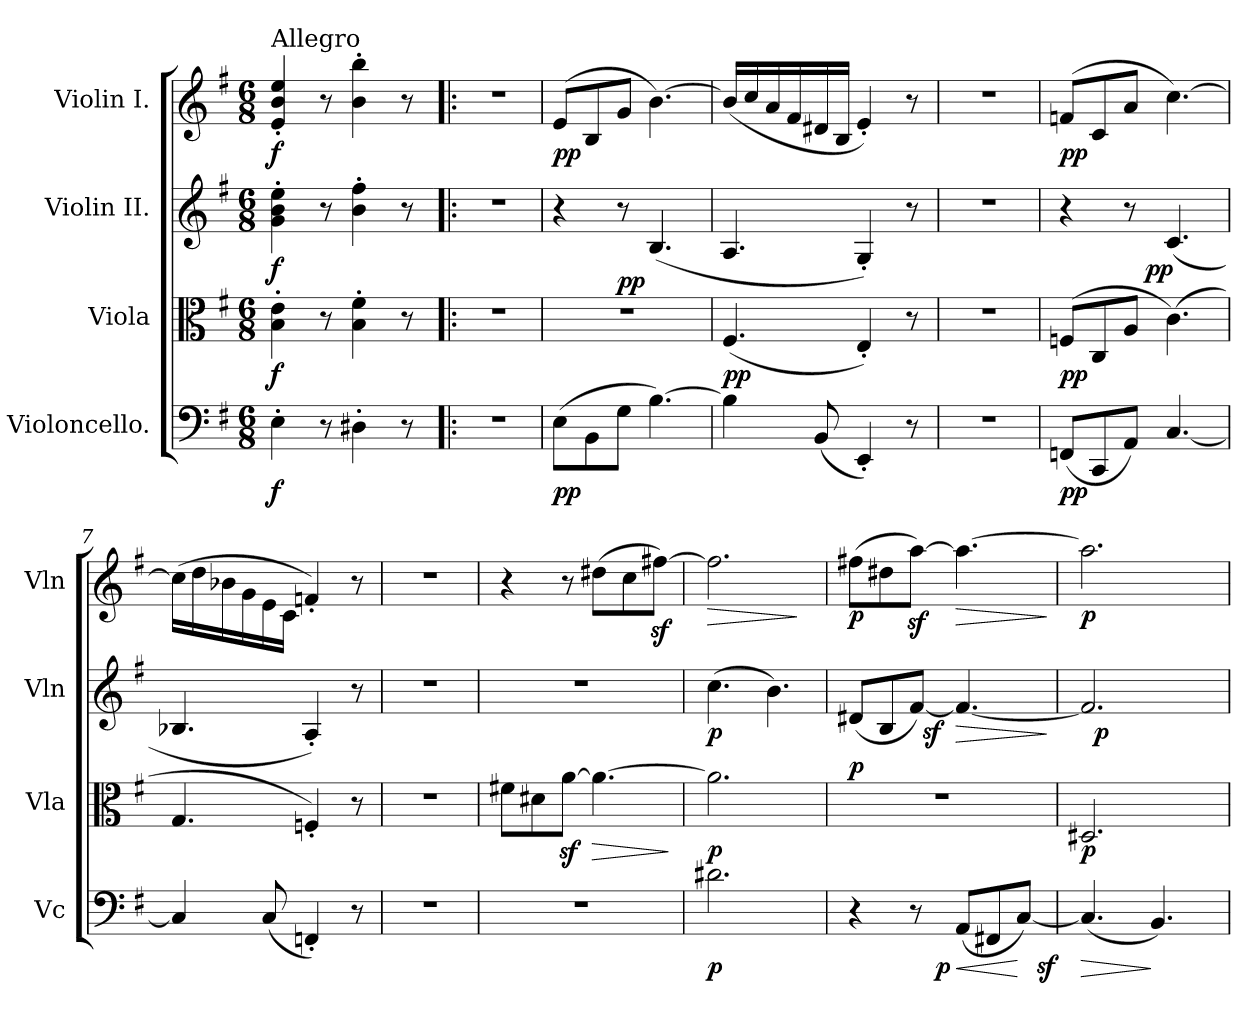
**kern	**dynam	**kern	**dynam	**kern	**dynam	**kern	**dynam
*part4	*part4	*part3	*part3	*part2	*part2	*part1	*part1
*staff4	*staff4	*staff3	*staff3	*staff2	*staff2	*staff1	*staff1
*I"Violoncello.	*	*I"Viola	*	*I"Violin II.	*	*I"Violin I.	*
*I'Vc	*	*I'Vla	*	*I'Vln	*	*I'Vln	*
*clefF4	*	*clefC3	*	*clefG2	*	*clefG2	*
*k[f#]	*	*k[f#]	*	*k[f#]	*	*k[f#]	*
*e:	*	*e:	*	*e:	*	*e:	*
*M6/8	*	*M6/8	*	*M6/8	*	*M6/8	*
=1	=1	=1	=1	=1	=1	=1	=1
!	!	!	!	!	!	!LO:TX:a:t=Allegro	!
!	!LO:DY:b	!	!LO:DY:b	!	!LO:DY:b	!	!LO:DY:b
4E'>\	f	4B\'> 4e\'>	f	4g\'> 4b\'> 4ee\'>	f	4e/'< 4b/'< 4ee/'<	f
8r	.	8r	.	8r	.	8r	.
4D#X'>\	.	4B\'> 4f#\'>	.	4b\'> 4ff#\'>	.	4b\'> 4bb\'>	.
8r	.	8r	.	8r	.	8r	.
=2!|:	=2!|:	=2!|:	=2!|:	=2!|:	=2!|:	=2!|:	=2!|:
2.r	.	2.r	.	2.r	.	2.r	.
=3	=3	=3	=3	=3	=3	=3	=3
!	!LO:DY:b	!	!	!	!	!	!LO:DY:b
*	*	*^	*	*	*	*	*
(>8E\L	pp	2.r	4ryy	.	4r	.	(<8e/L	pp
8BB\	.	.	.	.	.	.	8B/	.
!	!	!	!	!LO:DY:a	!	!	!	!
8G\J	.	.	2ryy	pp	8r	.	8g/J	.
[4.B\)	.	.	.	.	(<4.B/	.	[4.b\)	.
=4	=4	=4	=4	=4	=4	=4	=4	=4
!	!	!	!	!LO:DY:b	!	!	!	!
*	*	*v	*v	*	*	*	*	*
4B\]	.	(<4.F#/	pp	4.A/	.	(<16b/LL]	.
.	.	.	.	.	.	16cc/	.
.	.	.	.	.	.	16a/	.
.	.	.	.	.	.	16f#/	.
(<8BB/	.	.	.	.	.	16d#X/	.
.	.	.	.	.	.	16B/JJ	.
4EE'</)	.	4E'</)	.	4G'</)	.	4e'</)	.
8r	.	8r	.	8r	.	8r	.
=5	=5	=5	=5	=5	=5	=5	=5
2.r	.	2.r	.	2.r	.	2.r	.
=6	=6	=6	=6	=6	=6	=6	=6
!	!LO:DY:b	!	!LO:DY:b	!	!	!	!LO:DY:b
*	*	*	*	*^	*	*	*
(<8FFn/L	pp	(<8Fn/L	pp	4r	4ryy	.	(>8fn/L	pp
8CC/	.	8C/	.	.	.	.	8c/	.
8AA/J)	.	8A/J	.	8r	16ryy	.	8a/J	.
!	!	!	!	!	!	!LO:DY:b	!	!
.	.	.	.	.	4..ryy	pp	.	.
[4.C/	.	(<4.c\)	.	(<4.c/	.	.	[4.cc\)	.
*	*	*	*	*v	*v	*	*	*
=7	=7	=7	=7	=7	=7	=7	=7
4C/]	.	4.G/	.	4.B-X/	.	(>16cc\LL]	.
.	.	.	.	.	.	16dd\	.
.	.	.	.	.	.	16b-X\	.
.	.	.	.	.	.	16g\	.
(<8C/	.	.	.	.	.	16e\	.
.	.	.	.	.	.	16c\JJ	.
4FFn'</)	.	4Fn'</)	.	4A'</)	.	4fn'</)	.
8r	.	8r	.	8r	.	8r	.
=8	=8	=8	=8	=8	=8	=8	=8
2.r	.	2.r	.	2.r	.	2.r	.
=9	=9	=9	=9	=9	=9	=9	=9
2.r	.	8f#X\L	.	2.r	.	4r	.
.	.	8d#X\	.	.	.	.	.
.	.	[8az<\J	.	.	.	8r	.
!	!	!	!LO:HP:b	!	!	!	!
.	.	4.a\_	>	.	.	(>8dd#X\L	.
.	.	.	.	.	.	8cc\	.
.	.	.	.	.	.	[8ff#Xz<\J)	.
.	.	.	]	.	.	.	.
!!LO:LB:g=z
=10	=10	=10	=10	=10	=10	=10	=10
!	!LO:DY:b	!	!LO:DY:b	!	!LO:DY:b	!	!LO:HP:b
2.d#X\	p	2.a\]	p	(>4.cc\	p	2.ff#\]	>
.	.	.	.	4.b\)	.	.	.
.	.	.	.	.	.	.	]
=11	=11	=11	=11	=11	=11	=11	=11
!	!	!	!LO:DY:a	!	!	!	!LO:DY:b
*^	*	*	*	*^	*	*	*
*	*^	*	*	*	*	*	*	*	*
4r	4ryy	2ryy	.	2.r	p	(<8d#X/L	4ryy	.	(>8ff#X\L	p
.	.	.	.	.	.	8B/	.	.	8dd#X\	.
8r	16ryy	.	.	.	.	[8f#/J)	32ryy	.	[8aaz<\J)	.
!	!	!	!	!	!	!	!	!LO:DY:b	!	!
.	.	.	.	.	.	.	4...ryy	sf	.	.
!	!	!	!LO:DY:b	!	!	!	!	!	!	!
.	4..ryy	.	p	.	.	.	.	.	.	.
!	!	!	!LO:HP:b	!	!	!	!	!LO:HP:b	!	!LO:HP:b
(<8AA/L	.	.	<	.	.	4.f#/_	.	>	4.aa\_	>
8FF#X/	.	8.ryy	.	.	.	.	.	.	.	.
[8C/J)	.	.	[	.	.	.	.	.	.	.
!	!	!	!LO:DY:b	!	!	!	!	!	!	!
.	.	16ryy	sf	.	.	.	.	.	.	.
.	.	.	.	.	.	.	.	]	.	]
=12	=12	=12	=12	=12	=12	=12	=12	=12	=12	=12
!	!	!	!LO:HP:b	!	!LO:DY:b	!	!	!	!	!LO:DY:b
*v	*v	*v	*	*	*	*	*	*	*	*
(<4.C/]	>	2.D#X/	p	2.f#/]	32ryy	.	2.aa\]	p
!	!	!	!	!	!	!LO:DY:b	!	!
.	.	.	.	.	2ryy	p	.	.
4.BB/)	]	.	.	.	.	.	.	.
.	.	.	.	.	8..ryy	.	.	.
*	*	*	*	*v	*v	*	*	*
=	=	=	=	=	=	=	=
*-	*-	*-	*-	*-	*-	*-	*-
